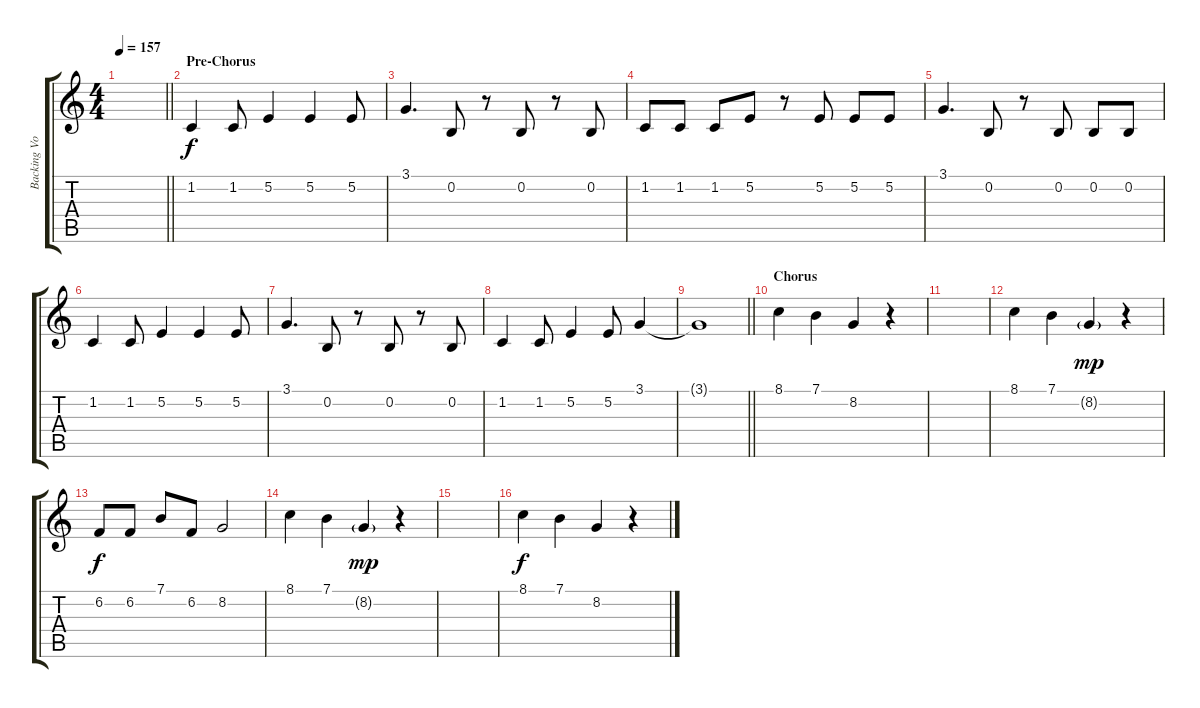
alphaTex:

\track ("Backing Vocals" "Backing Vo") {instrument lead6voice}
\staff {score tabs}
\tuning (E4 B3 G3 D3 A2 E2) {hide}
\ts (4 4)
\tempo 157
\clef g2
\barLineRight lightlight
\ks c
|
\section ("" "Pre-Chorus")
1.2.4 1.2.8 5.2.4 5.2.4 5.2.8 |
3.1.4{d} 0.2.8 r.8 0.2.8 r.8 0.2.8 |
1.2.8 1.2.8 1.2.8 5.2.8 r.8 5.2.8 5.2.8 5.2.8 |
3.1.4{d} 0.2.8 r.8 0.2.8 0.2.8 0.2.8 |
1.2.4 1.2.8 5.2.4 5.2.4 5.2.8 |
3.1.4{d} 0.2.8 r.8 0.2.8 r.8 0.2.8 |
1.2.4 1.2.8 5.2.4 5.2.8 3.1.4 |
\barLineRight lightlight
3.1{t}.1 |
\section ("" "Chorus")
8.1.4 7.1.4 8.2.4 r.4 |
|
8.1.4 7.1.4 8.2{g}.4{dy mp} r.4 |
6.2.8{dy f} 6.2.8 7.1.8 6.2.8 8.2.2 |
8.1.4 7.1.4 8.2{g}.4{dy mp} r.4 |
|
8.1.4{dy f} 7.1.4 8.2.4 r.4
